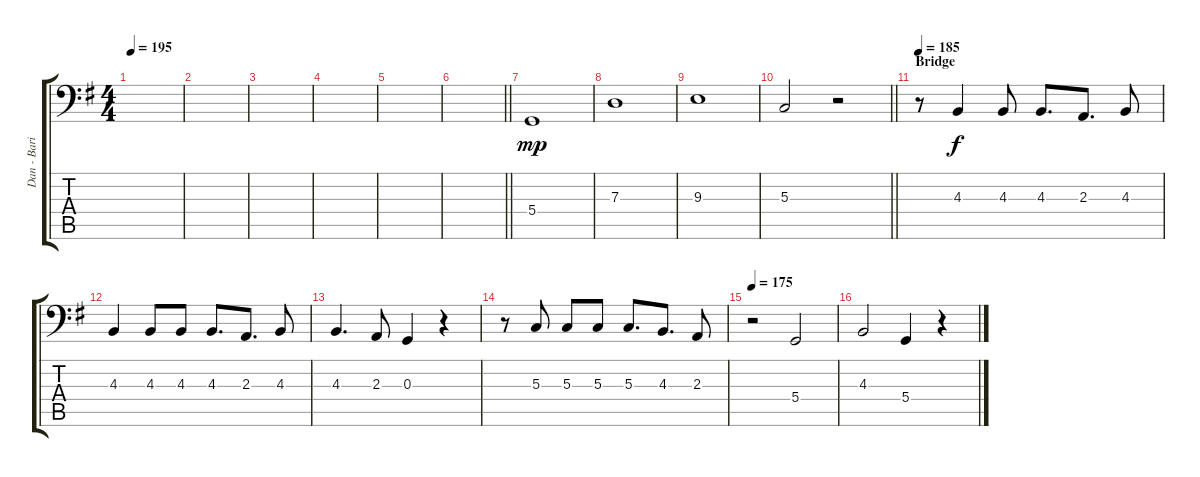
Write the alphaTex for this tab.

\track ("Dan - Bari Sax" "Dan - Bari") {instrument baritonesax}
\staff {score tabs}
\tuning (E3 B2 G2 D2 A1 E1) {hide}
\ts (4 4)
\tempo 195
\clef f4
\ks g
|
|
|
|
|
\barLineRight lightlight
|
\section ("" "")
5.4.1{dy mp} |
7.3.1 |
9.3.1 |
\barLineRight lightlight
5.3.2 r.2 |
\section ("" "Bridge")
\tempo 185
r.8 4.3.4{dy f} 4.3.8 4.3.8{d} 2.3.8{d} 4.3.8 |
4.3.4 4.3.8 4.3.8 4.3.8{d} 2.3.8{d} 4.3.8 |
4.3.4{d} 2.3.8 0.3.4 r.4 |
r.8 5.3.8 5.3.8 5.3.8 5.3.8{d} 4.3.8{d} 2.3.8 |
\tempo 175
r.2 5.4.2 |
4.3.2 5.4.4 r.4
